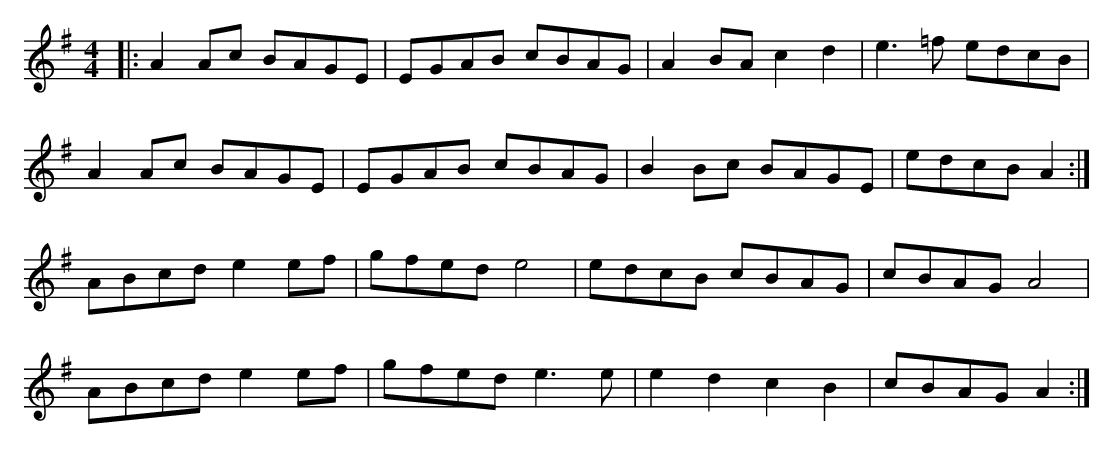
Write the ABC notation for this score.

X:1
M:4/4
K:Ador
|:A2 Ac BAGE|EGAB cBAG|A2 BA c2 d2|e3 =f edcB|
A2 Ac BAGE|EGAB cBAG|B2 Bc BAGE|edcB A2:|
ABcd e2 ef|gfed e4|edcB cBAG|cBAG A4|
ABcd e2 ef|gfed e3 e|e2 d2 c2 B2|cBAG A2:|
